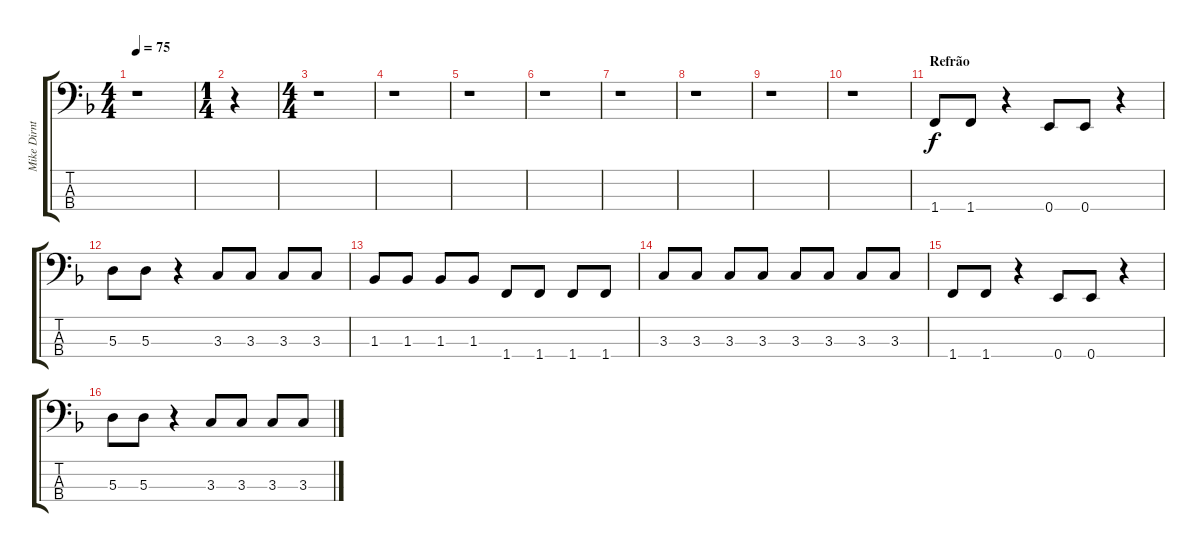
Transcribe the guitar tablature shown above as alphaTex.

\track ("Mike Dirnt" "Mike Dirnt") {instrument electricbasspick}
\staff {score tabs}
\tuning (G2 D2 A1 E1) {hide}
\ts (4 4)
\tempo 75
\clef f4
\ks f
r.1{dy f} |
\ts (1 4)
r.4 |
\ts (4 4)
r.1 |
r.1 |
r.1 |
r.1 |
r.1 |
r.1 |
r.1 |
r.1 |
\section ("" "Refrão")
1.4.8 1.4.8 r.4 0.4.8 0.4.8 r.4 |
5.3.8 5.3.8 r.4 3.3.8 3.3.8 3.3.8 3.3.8 |
1.3.8 1.3.8 1.3.8 1.3.8 1.4.8 1.4.8 1.4.8 1.4.8 |
3.3.8 3.3.8 3.3.8 3.3.8 3.3.8 3.3.8 3.3.8 3.3.8 |
1.4.8 1.4.8 r.4 0.4.8 0.4.8 r.4 |
5.3.8 5.3.8 r.4 3.3.8 3.3.8 3.3.8 3.3.8
